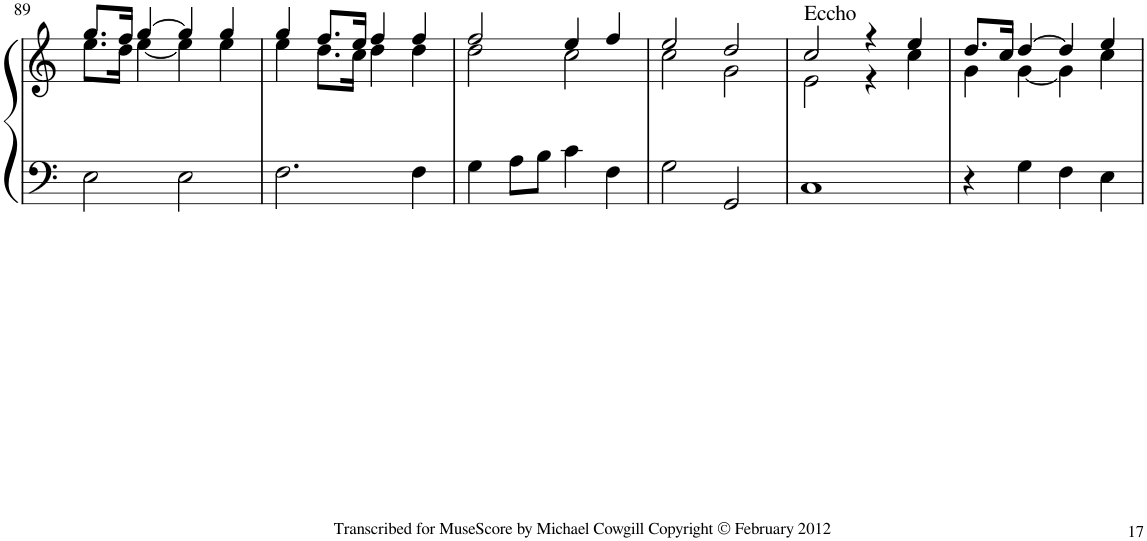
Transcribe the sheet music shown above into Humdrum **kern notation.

**kern	**kern
*part1	*part1
*staff2	*staff1
*I"Organ	*
!!LO:PB:g=z
*clefF4	*clefG2
*k[]	*k[]
*M4/4	*M4/4
*met(c|)	*met(c|)
=89	=89
*	*^
2E\	8.gg/L	8.ee\L
.	16ff/Jk	16dd\Jk
.	[4gg/	[4ee\
2E\	4gg/]	4ee\]
.	4gg/	4ee\
=90	=90	=90
2.F\	4gg/	4ee\
.	8.ff/L	8.dd\L
.	16ee/Jk	16cc\Jk
.	4ff/	4dd\
4F\	4ff/	4dd\
=91	=91	=91
4G\	2ff/	2dd\
8A\L	.	.
8B\J	.	.
4c\	4ee/	2cc\
4F\	4ff/	.
=92	=92	=92
2G\	2ee/	2cc\
2GG/	2dd/	2g\
=93	=93	=93
!	!LO:TX:a:t=Eccho	!
1C	2cc/	2e\
.	4r	4r
.	4ee/	4cc\
=94	=94	=94
4r	8.dd/L	4g\
.	16cc/Jk	.
4G\	[4dd/	[4g\
4F\	4dd/]	4g\]
4E\	4ee/	4cc\
*	*v	*v
=	=
*-	*-
